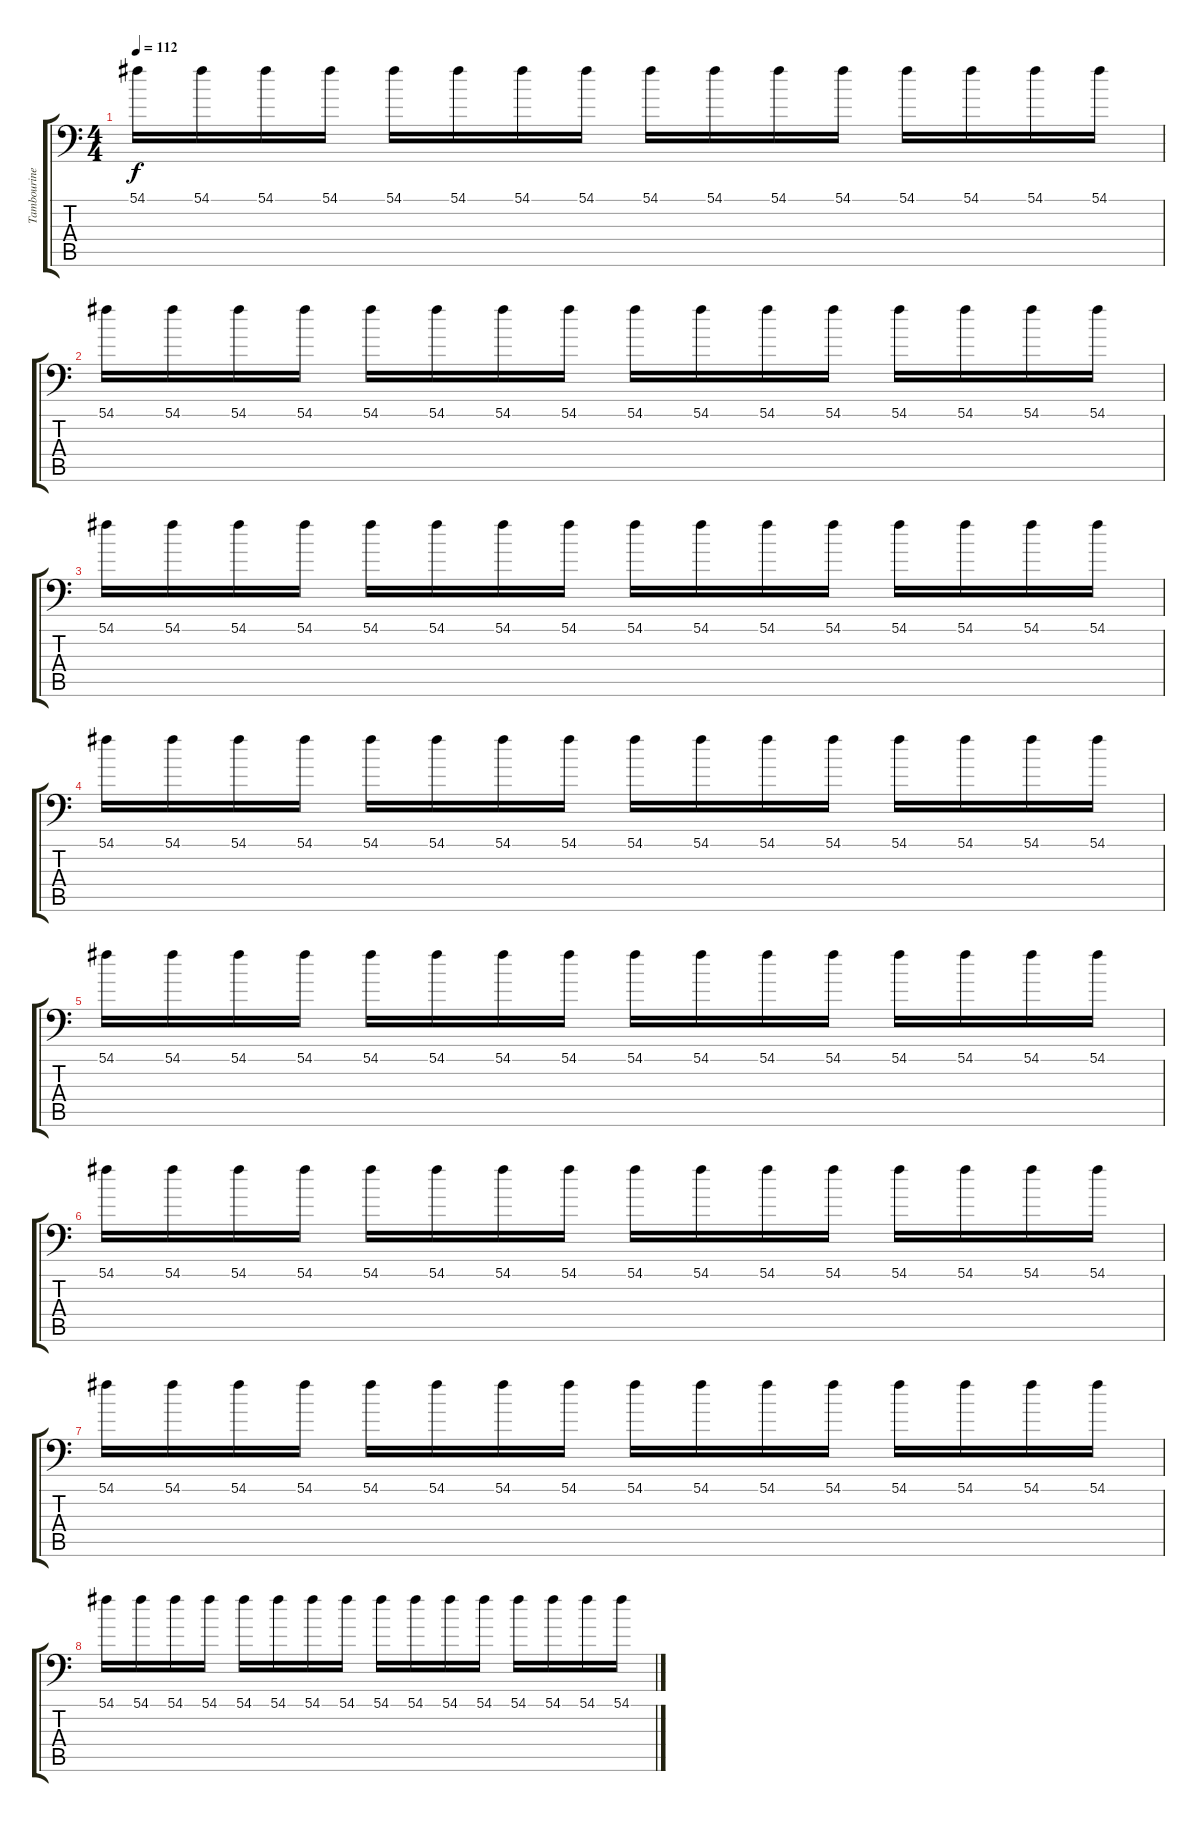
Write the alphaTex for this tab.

\track ("Tambourine" "Tambourine") {instrument acousticgrandpiano}
\staff {score tabs}
\tuning (C-1 C-1 C-1 C-1 C-1 C-1) {hide}
\ts (4 4)
\tempo 112
\clef f4
\ks c
54.1.16{dy f} 54.1.16 54.1.16 54.1.16 54.1.16 54.1.16 54.1.16 54.1.16 54.1.16 54.1.16 54.1.16 54.1.16 54.1.16 54.1.16 54.1.16 54.1.16 |
54.1.16 54.1.16 54.1.16 54.1.16 54.1.16 54.1.16 54.1.16 54.1.16 54.1.16 54.1.16 54.1.16 54.1.16 54.1.16 54.1.16 54.1.16 54.1.16 |
54.1.16 54.1.16 54.1.16 54.1.16 54.1.16 54.1.16 54.1.16 54.1.16 54.1.16 54.1.16 54.1.16 54.1.16 54.1.16 54.1.16 54.1.16 54.1.16 |
54.1.16 54.1.16 54.1.16 54.1.16 54.1.16 54.1.16 54.1.16 54.1.16 54.1.16 54.1.16 54.1.16 54.1.16 54.1.16 54.1.16 54.1.16 54.1.16 |
54.1.16 54.1.16 54.1.16 54.1.16 54.1.16 54.1.16 54.1.16 54.1.16 54.1.16 54.1.16 54.1.16 54.1.16 54.1.16 54.1.16 54.1.16 54.1.16 |
54.1.16 54.1.16 54.1.16 54.1.16 54.1.16 54.1.16 54.1.16 54.1.16 54.1.16 54.1.16 54.1.16 54.1.16 54.1.16 54.1.16 54.1.16 54.1.16 |
54.1.16 54.1.16 54.1.16 54.1.16 54.1.16 54.1.16 54.1.16 54.1.16 54.1.16 54.1.16 54.1.16 54.1.16 54.1.16 54.1.16 54.1.16 54.1.16 |
54.1.16 54.1.16 54.1.16 54.1.16 54.1.16 54.1.16 54.1.16 54.1.16 54.1.16 54.1.16 54.1.16 54.1.16 54.1.16 54.1.16 54.1.16 54.1.16
